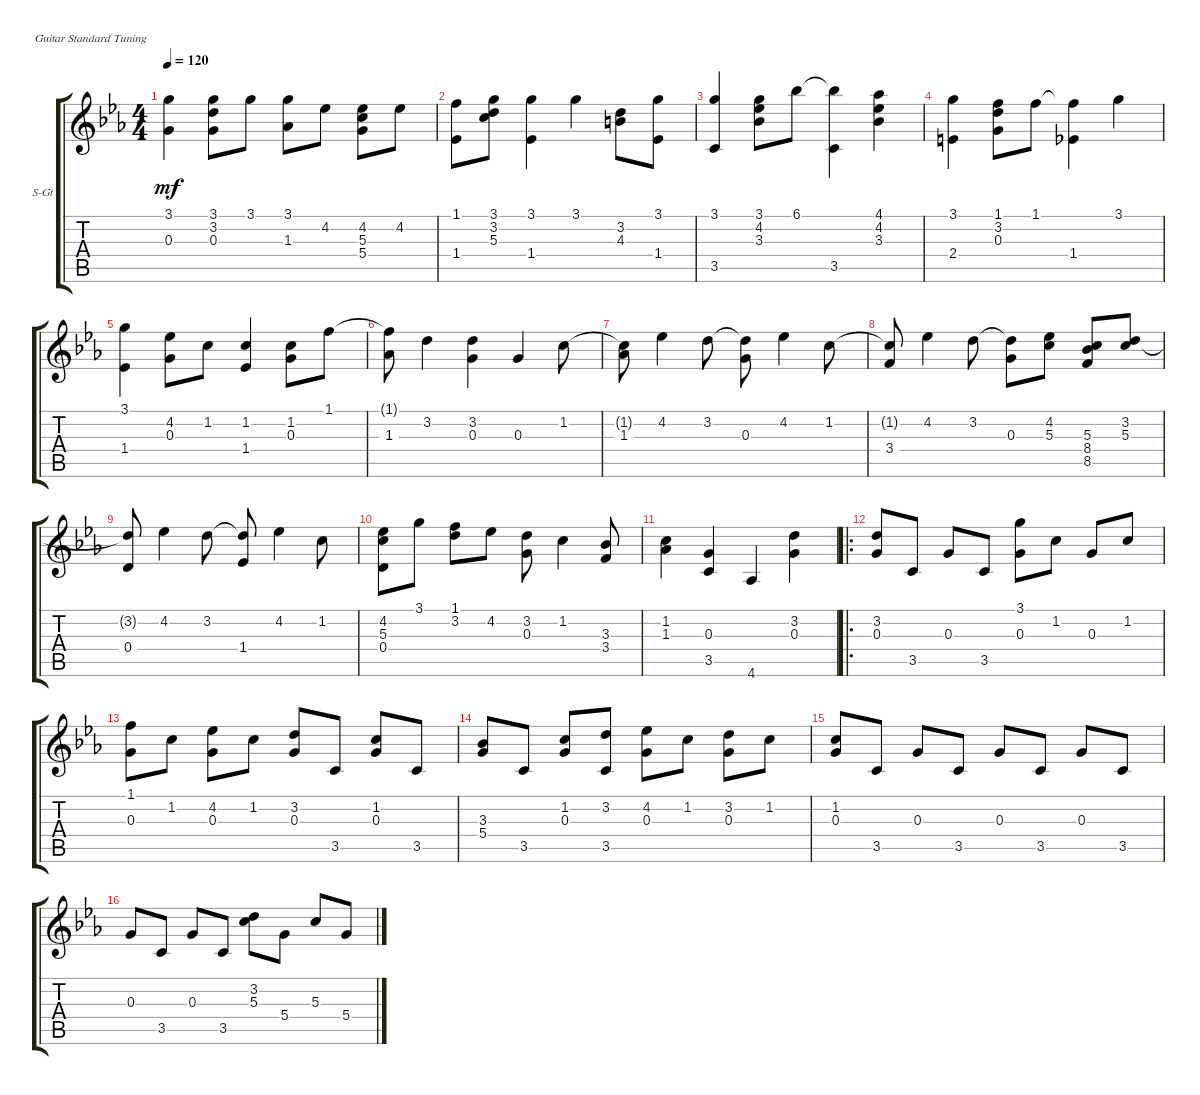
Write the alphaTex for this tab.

\defaultSystemsLayout 4
\bracketExtendMode groupsimilarinstruments
\firstSystemTrackNameOrientation horizontal
\otherSystemsTrackNameOrientation horizontal
\track ("Steel Guitar" "S-Gt") {instrument acousticguitarsteel}
\staff {score tabs}
\tuning (E4 B3 G3 D3 A2 E2)
\ts (4 4)
\tempo 120
\clef g2
\ks eb
(3.1 0.3).4{dy mf} (3.1 3.2 0.3).8 3.1.8 (3.1 1.3).8 4.2.8 (4.2 5.3 5.4).8 4.2.8 |
(1.1 1.4).8 (3.1 3.2 5.3).8 (3.1 1.4).4 3.1.4 (3.2 4.3).8 (3.1 1.4).8 |
(3.1 3.5).4 (3.1 4.2 3.3).8 6.1.8 (6.1{t} 3.5).4 (4.1 4.2 3.3).4 |
(3.1 2.4).4 (1.1 3.2 0.3).8 1.1.8 (1.1{t} 1.4).4 3.1.4 |
(3.1 1.4).4 (4.2 0.3).8 1.2.8 (1.2 1.4).4 (1.2 0.3).8 1.1.8 |
(1.1{t} 1.3).8 3.2.4 (0.3 3.2).4 0.3.4 1.2.8 |
(1.2{t} 1.3).8 4.2.4 3.2.8 (3.2{t} 0.3).8 4.2.4 1.2.8 |
(1.2{t} 3.4).8 4.2.4 3.2.8 (3.2{t} 0.3).8 (4.2 5.3).8 (5.3 8.4 8.5).8 (3.2 5.3).8 |
(3.2{t} 0.4).8 4.2.4 3.2.8 (3.2{t} 1.4).8 4.2.4 1.2.8 |
(4.2 0.4 5.3).8 3.1.8 (1.1 3.2).8 4.2.8 (3.2 0.3).8 1.2.4 (3.3 3.4).8 |
(1.2 1.3).4 (0.3 3.5).4 4.6.4 (3.2 0.3).4 |
\ro
(3.2 0.3).8 3.5.8 0.3.8 3.5.8 (3.1 0.3).8 1.2.8 0.3.8 1.2.8 |
(1.1 0.3).8 1.2.8 (0.3 4.2).8 1.2.8 (3.2 0.3).8 3.5.8 (1.2 0.3).8 3.5.8 |
(3.3 5.4).8 3.5.8 (1.2 0.3).8 (3.5 3.2).8 (4.2 0.3).8 1.2.8 (3.2 0.3).8 1.2.8 |
(1.2 0.3).8 3.5.8 0.3.8 3.5.8 0.3.8 3.5.8 0.3.8 3.5.8 |
0.3.8 3.5.8 0.3.8 3.5.8 (3.2 5.3).8 5.4.8 5.3.8 5.4.8
